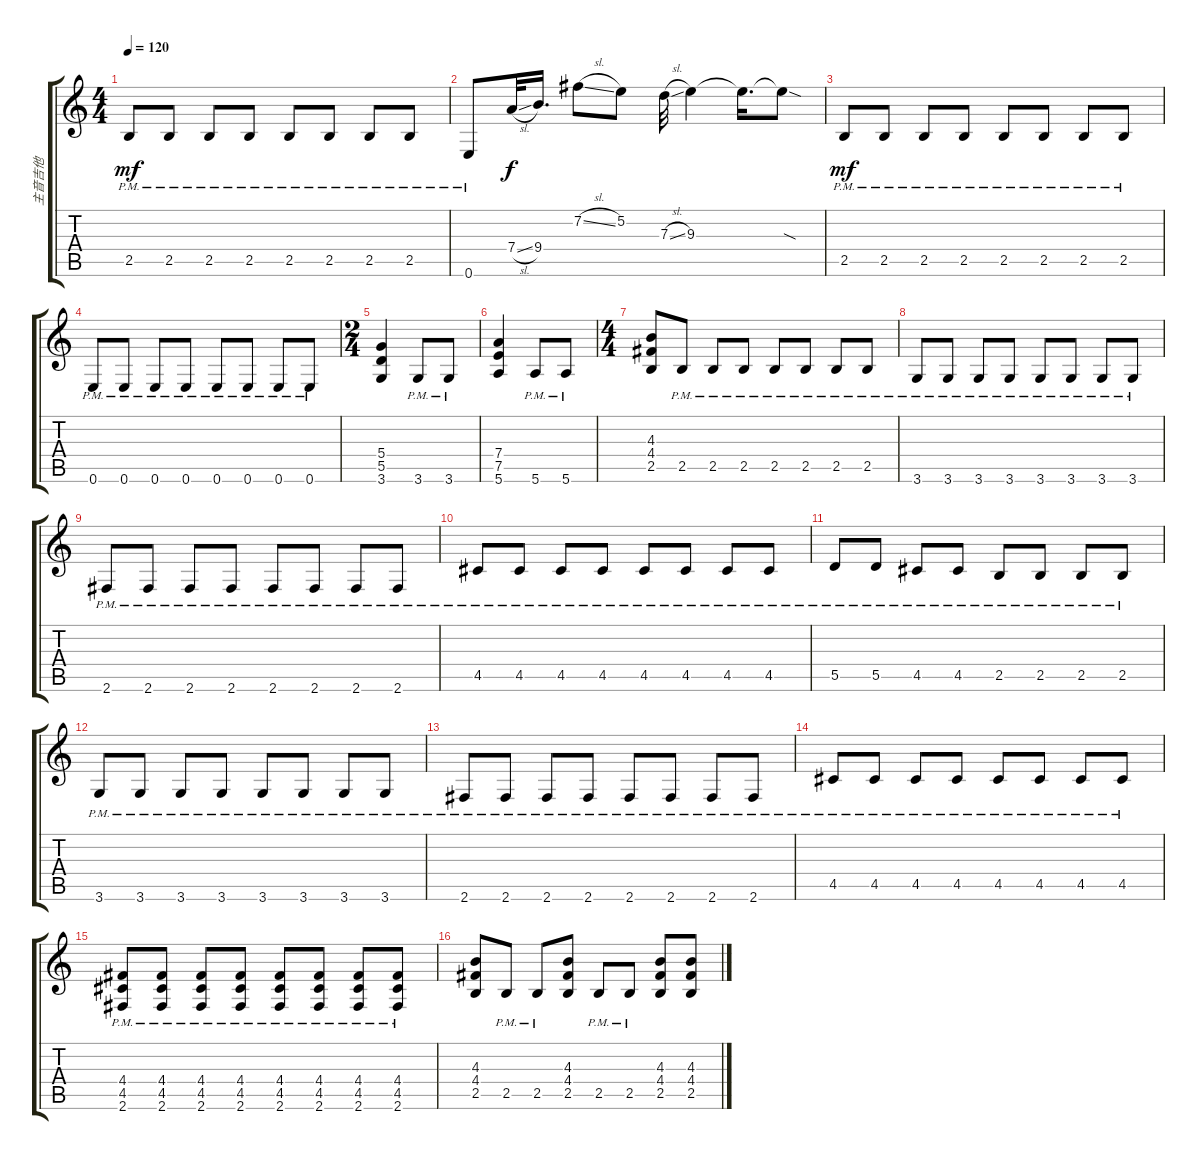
\track ("主音吉他" "主音吉他") {instrument overdrivenguitar}
\staff {score tabs}
\tuning (E4 B3 G3 D3 A2 E2) {hide}
\ts (4 4)
\tempo 120
\clef g2
\ks c
2.5{pm}.8{dy mf} 2.5{pm}.8 2.5{pm}.8 2.5{pm}.8 2.5{pm}.8 2.5{pm}.8 2.5{pm}.8 2.5{pm}.8 |
0.6{pm}.8 7.4{sl}.32{dy f} 9.4.16{d} 7.2{sl}.8 5.2.8 7.3{sl}.32 9.3.4 9.3{t}.16{d} 9.3{sod t}.8 |
2.5{pm}.8{dy mf} 2.5{pm}.8 2.5{pm}.8 2.5{pm}.8 2.5{pm}.8 2.5{pm}.8 2.5{pm}.8 2.5{pm}.8 |
0.6{pm}.8 0.6{pm}.8 0.6{pm}.8 0.6{pm}.8 0.6{pm}.8 0.6{pm}.8 0.6{pm}.8 0.6{pm}.8 |
\ts (2 4)
(5.4 5.5 3.6).4 3.6{pm}.8 3.6{pm}.8 |
(7.4 7.5 5.6).4 5.6{pm}.8 5.6{pm}.8 |
\ts (4 4)
(4.3 4.4 2.5).8 2.5{pm}.8 2.5{pm}.8 2.5{pm}.8 2.5{pm}.8 2.5{pm}.8 2.5{pm}.8 2.5{pm}.8 |
3.6{pm}.8 3.6{pm}.8 3.6{pm}.8 3.6{pm}.8 3.6{pm}.8 3.6{pm}.8 3.6{pm}.8 3.6{pm}.8 |
2.6{pm}.8 2.6{pm}.8 2.6{pm}.8 2.6{pm}.8 2.6{pm}.8 2.6{pm}.8 2.6{pm}.8 2.6{pm}.8 |
4.5{pm}.8 4.5{pm}.8 4.5{pm}.8 4.5{pm}.8 4.5{pm}.8 4.5{pm}.8 4.5{pm}.8 4.5{pm}.8 |
5.5{pm}.8 5.5{pm}.8 4.5{pm}.8 4.5{pm}.8 2.5{pm}.8 2.5{pm}.8 2.5{pm}.8 2.5{pm}.8 |
3.6{pm}.8 3.6{pm}.8 3.6{pm}.8 3.6{pm}.8 3.6{pm}.8 3.6{pm}.8 3.6{pm}.8 3.6{pm}.8 |
2.6{pm}.8 2.6{pm}.8 2.6{pm}.8 2.6{pm}.8 2.6{pm}.8 2.6{pm}.8 2.6{pm}.8 2.6{pm}.8 |
4.5{pm}.8 4.5{pm}.8 4.5{pm}.8 4.5{pm}.8 4.5{pm}.8 4.5{pm}.8 4.5{pm}.8 4.5{pm}.8 |
(4.4{pm} 4.5{pm} 2.6{pm}).8 (4.4{pm} 4.5{pm} 2.6{pm}).8 (4.4{pm} 4.5{pm} 2.6{pm}).8 (4.4{pm} 4.5{pm} 2.6{pm}).8 (4.4{pm} 4.5{pm} 2.6{pm}).8 (4.4{pm} 4.5{pm} 2.6{pm}).8 (4.4{pm} 4.5{pm} 2.6{pm}).8 (4.4{pm} 4.5{pm} 2.6{pm}).8 |
(4.3 4.4 2.5).8 2.5{pm}.8 2.5{pm}.8 (4.3 4.4 2.5).8 2.5{pm}.8 2.5{pm}.8 (4.3 4.4 2.5).8 (4.3 4.4 2.5).8
